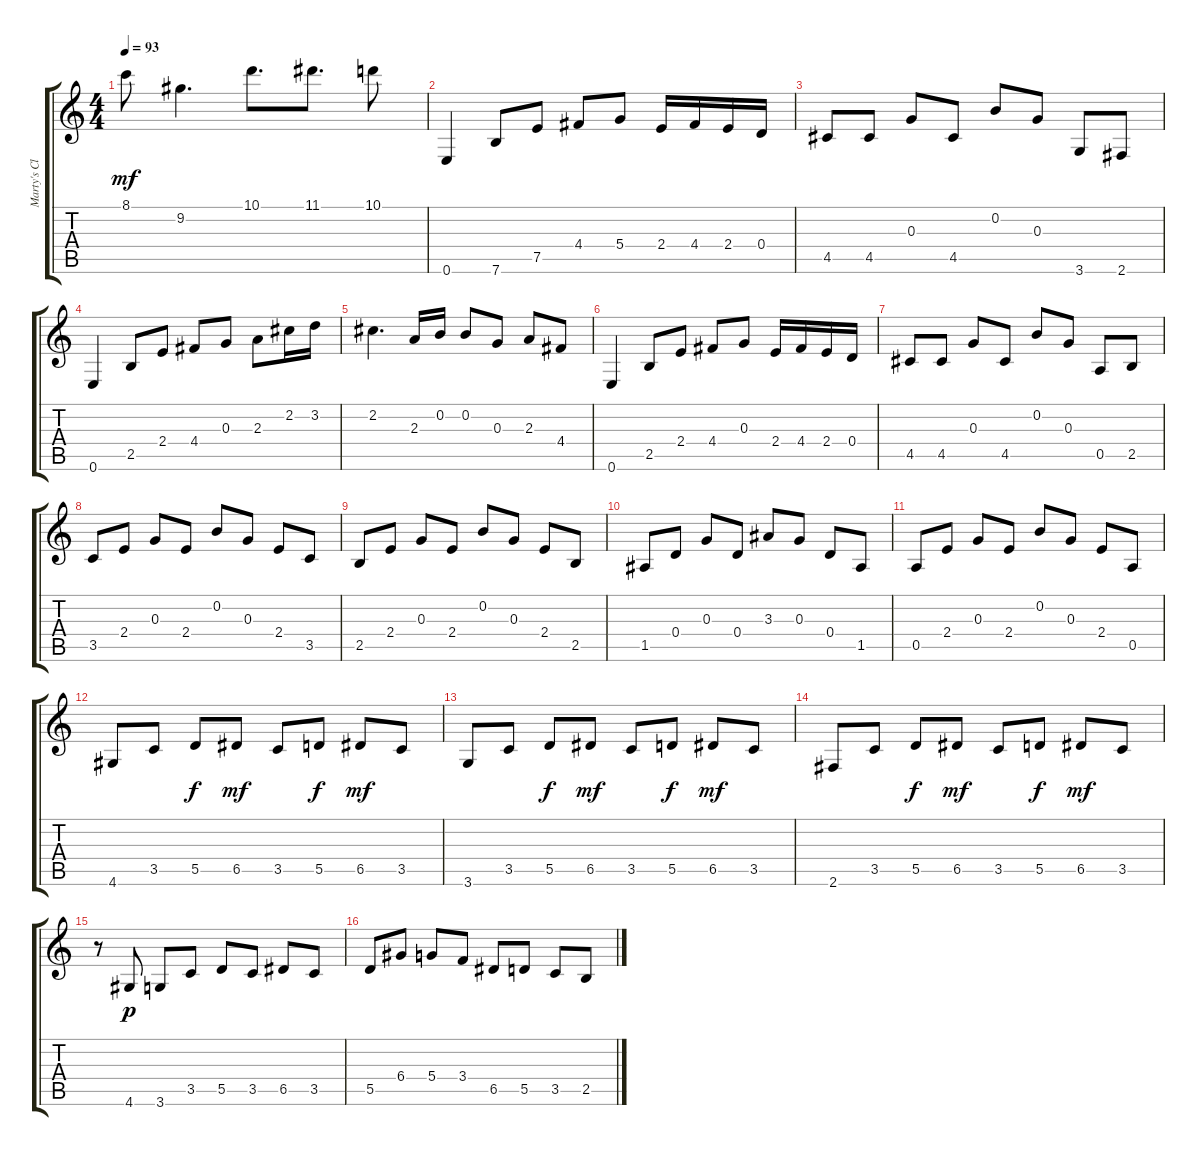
\track ("Marty's Clean" "Marty's Cl") {instrument electricguitarclean}
\staff {score tabs}
\tuning (E4 B3 G3 D3 A2 E2) {hide}
\ts (4 4)
\tempo 93
\clef g2
\ks c
8.1.8{dy mf} 9.2.4{d} 10.1.8{d} 11.1.8{d} 10.1.8 |
0.6.4 7.6.8 7.5.8 4.4.8 5.4.8 2.4.16 4.4.16 2.4.16 0.4.16 |
4.5.8 4.5.8 0.3.8 4.5.8 0.2.8 0.3.8 3.6.8 2.6.8 |
0.6.4 2.5.8 2.4.8 4.4.8 0.3.8 2.3.8 2.2.16 3.2.16 |
2.2.4{d} 2.3.16 0.2.16 0.2.8 0.3.8 2.3.8 4.4.8 |
0.6.4 2.5.8 2.4.8 4.4.8 0.3.8 2.4.16 4.4.16 2.4.16 0.4.16 |
4.5.8 4.5.8 0.3.8 4.5.8 0.2.8 0.3.8 0.5.8 2.5.8 |
3.5.8 2.4.8 0.3.8 2.4.8 0.2.8 0.3.8 2.4.8 3.5.8 |
2.5.8 2.4.8 0.3.8 2.4.8 0.2.8 0.3.8 2.4.8 2.5.8 |
1.5.8 0.4.8 0.3.8 0.4.8 3.3.8 0.3.8 0.4.8 1.5.8 |
0.5.8 2.4.8 0.3.8 2.4.8 0.2.8 0.3.8 2.4.8 0.5.8 |
4.6.8 3.5.8 5.5.8{dy f} 6.5.8{dy mf} 3.5.8 5.5.8{dy f} 6.5.8{dy mf} 3.5.8 |
3.6.8 3.5.8 5.5.8{dy f} 6.5.8{dy mf} 3.5.8 5.5.8{dy f} 6.5.8{dy mf} 3.5.8 |
2.6.8 3.5.8 5.5.8{dy f} 6.5.8{dy mf} 3.5.8 5.5.8{dy f} 6.5.8{dy mf} 3.5.8 |
r.8 4.6.8{dy p} 3.6.8 3.5.8 5.5.8 3.5.8 6.5.8 3.5.8 |
5.5.8 6.4.8 5.4.8 3.4.8 6.5.8 5.5.8 3.5.8 2.5.8
